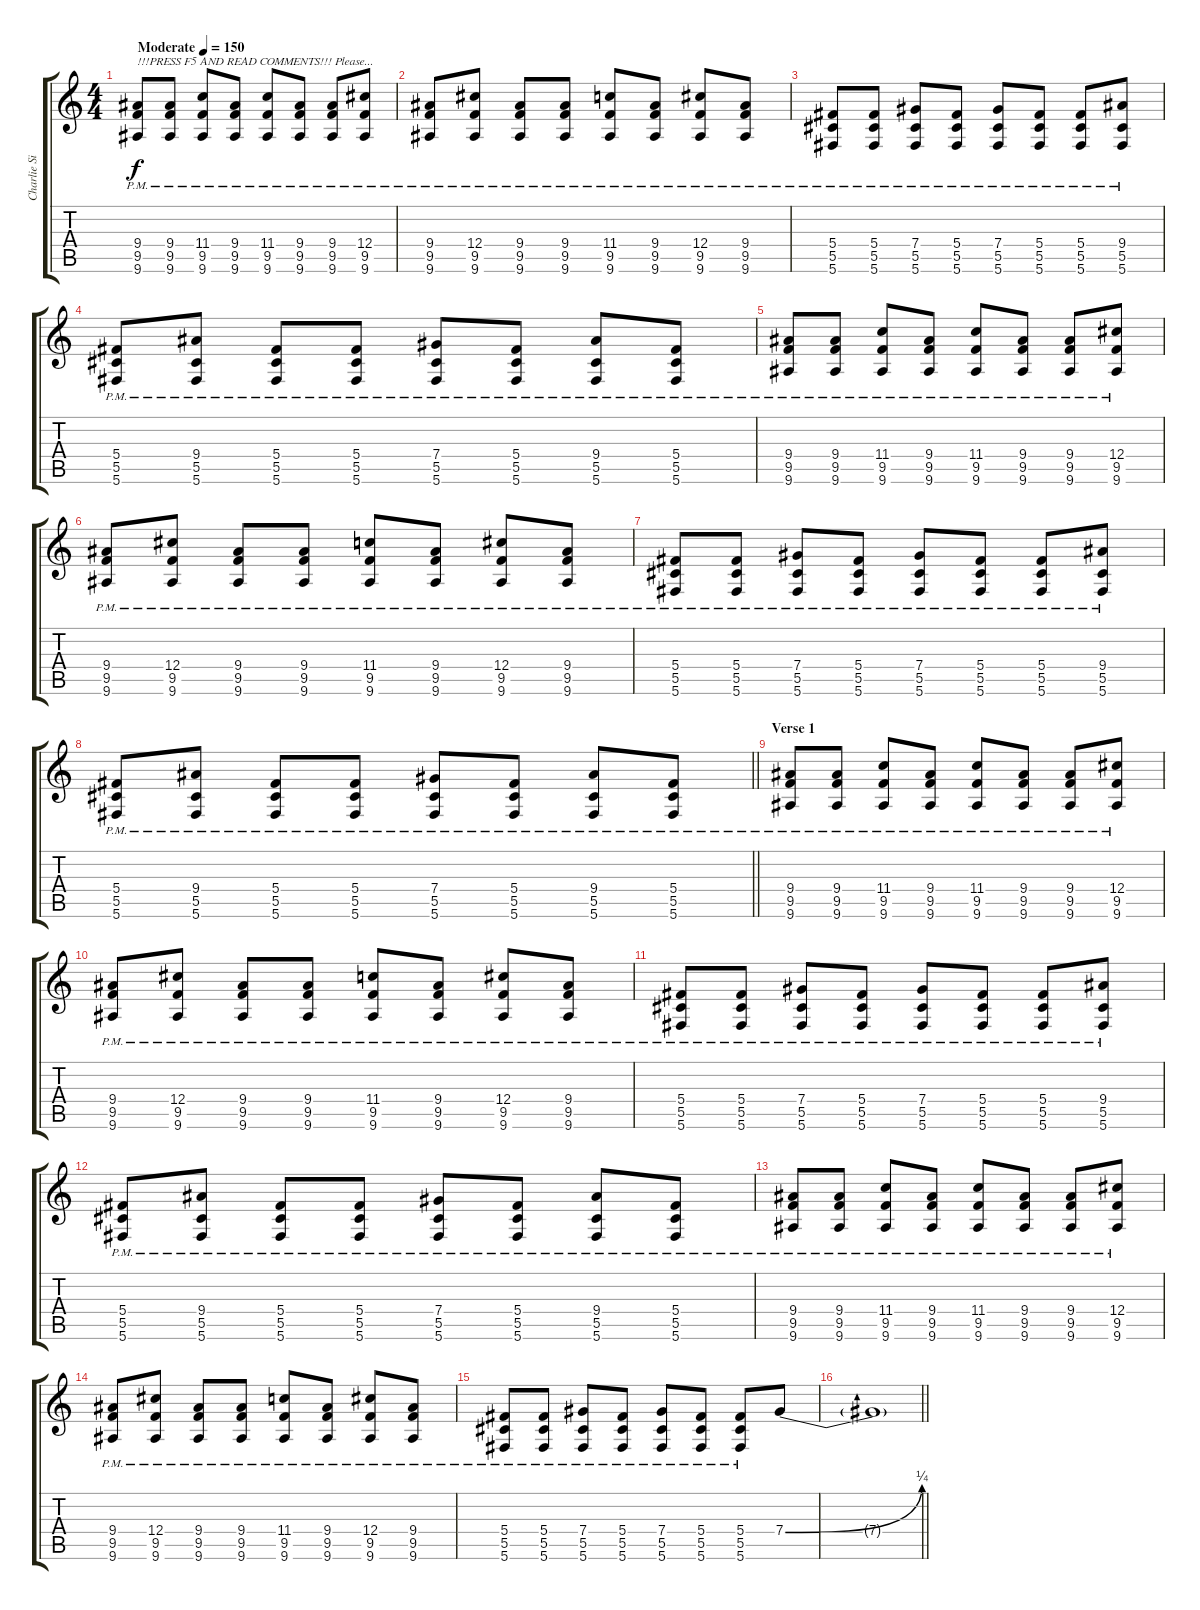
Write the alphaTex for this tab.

\track ("Charlie Simpson" "Charlie Si") {instrument overdrivenguitar}
\staff {score tabs}
\tuning (Eb4 Bb3 Gb3 Db3 Ab2 Db2) {hide}
\ts (4 4)
\tempo (150 "Moderate")
\clef g2
\ks c
(9.4{pm} 9.5{pm} 9.6{pm}).8{txt "!!!PRESS F5 AND READ COMMENTS!!! Please..." dy f instrument overdrivenguitar} (9.4{pm} 9.5{pm} 9.6{pm}).8 (11.4 9.5{pm} 9.6{pm}).8 (9.4{pm} 9.5{pm} 9.6{pm}).8 (11.4 9.5{pm} 9.6{pm}).8 (9.4{pm} 9.5{pm} 9.6{pm}).8 (9.4{pm} 9.5{pm} 9.6{pm}).8 (12.4 9.5{pm} 9.6{pm}).8 |
(9.4{pm} 9.5{pm} 9.6{pm}).8 (12.4 9.5{pm} 9.6{pm}).8 (9.4{pm} 9.5{pm} 9.6{pm}).8 (9.4{pm} 9.5{pm} 9.6{pm}).8 (11.4 9.5{pm} 9.6{pm}).8 (9.4{pm} 9.5{pm} 9.6{pm}).8 (12.4 9.5{pm} 9.6{pm}).8 (9.4{pm} 9.5{pm} 9.6{pm}).8 |
(5.4{pm} 5.5{pm} 5.6{pm}).8 (5.4{pm} 5.5{pm} 5.6{pm}).8 (7.4 5.5{pm} 5.6{pm}).8 (5.4{pm} 5.5{pm} 5.6{pm}).8 (7.4 5.5{pm} 5.6{pm}).8 (5.4{pm} 5.5{pm} 5.6{pm}).8 (5.4{pm} 5.5{pm} 5.6{pm}).8 (9.4 5.5{pm} 5.6{pm}).8 |
(5.4{pm} 5.5{pm} 5.6{pm}).8 (9.4 5.5{pm} 5.6{pm}).8 (5.4{pm} 5.5{pm} 5.6{pm}).8 (5.4{pm} 5.5{pm} 5.6{pm}).8 (7.4 5.5{pm} 5.6{pm}).8 (5.4{pm} 5.5{pm} 5.6{pm}).8 (9.4 5.5{pm} 5.6{pm}).8 (5.4{pm} 5.5{pm} 5.6{pm}).8 |
(9.4{pm} 9.5{pm} 9.6{pm}).8 (9.4{pm} 9.5{pm} 9.6{pm}).8 (11.4 9.5{pm} 9.6{pm}).8 (9.4{pm} 9.5{pm} 9.6{pm}).8 (11.4 9.5{pm} 9.6{pm}).8 (9.4{pm} 9.5{pm} 9.6{pm}).8 (9.4{pm} 9.5{pm} 9.6{pm}).8 (12.4 9.5{pm} 9.6{pm}).8 |
(9.4{pm} 9.5{pm} 9.6{pm}).8 (12.4 9.5{pm} 9.6{pm}).8 (9.4{pm} 9.5{pm} 9.6{pm}).8 (9.4{pm} 9.5{pm} 9.6{pm}).8 (11.4 9.5{pm} 9.6{pm}).8 (9.4{pm} 9.5{pm} 9.6{pm}).8 (12.4 9.5{pm} 9.6{pm}).8 (9.4{pm} 9.5{pm} 9.6{pm}).8 |
(5.4{pm} 5.5{pm} 5.6{pm}).8 (5.4{pm} 5.5{pm} 5.6{pm}).8 (7.4 5.5{pm} 5.6{pm}).8 (5.4{pm} 5.5{pm} 5.6{pm}).8 (7.4 5.5{pm} 5.6{pm}).8 (5.4{pm} 5.5{pm} 5.6{pm}).8 (5.4{pm} 5.5{pm} 5.6{pm}).8 (9.4 5.5{pm} 5.6{pm}).8 |
\barLineRight lightlight
(5.4{pm} 5.5{pm} 5.6{pm}).8 (9.4 5.5{pm} 5.6{pm}).8 (5.4{pm} 5.5{pm} 5.6{pm}).8 (5.4{pm} 5.5{pm} 5.6{pm}).8 (7.4 5.5{pm} 5.6{pm}).8 (5.4{pm} 5.5{pm} 5.6{pm}).8 (9.4 5.5{pm} 5.6{pm}).8 (5.4{pm} 5.5{pm} 5.6{pm}).8 |
\section ("" "Verse 1")
(9.4{pm} 9.5{pm} 9.6{pm}).8 (9.4{pm} 9.5{pm} 9.6{pm}).8 (11.4 9.5{pm} 9.6{pm}).8 (9.4{pm} 9.5{pm} 9.6{pm}).8 (11.4 9.5{pm} 9.6{pm}).8 (9.4{pm} 9.5{pm} 9.6{pm}).8 (9.4{pm} 9.5{pm} 9.6{pm}).8 (12.4 9.5{pm} 9.6{pm}).8 |
(9.4{pm} 9.5{pm} 9.6{pm}).8 (12.4 9.5{pm} 9.6{pm}).8 (9.4{pm} 9.5{pm} 9.6{pm}).8 (9.4{pm} 9.5{pm} 9.6{pm}).8 (11.4 9.5{pm} 9.6{pm}).8 (9.4{pm} 9.5{pm} 9.6{pm}).8 (12.4 9.5{pm} 9.6{pm}).8 (9.4{pm} 9.5{pm} 9.6{pm}).8 |
(5.4{pm} 5.5{pm} 5.6{pm}).8 (5.4{pm} 5.5{pm} 5.6{pm}).8 (7.4 5.5{pm} 5.6{pm}).8 (5.4{pm} 5.5{pm} 5.6{pm}).8 (7.4 5.5{pm} 5.6{pm}).8 (5.4{pm} 5.5{pm} 5.6{pm}).8 (5.4{pm} 5.5{pm} 5.6{pm}).8 (9.4 5.5{pm} 5.6{pm}).8 |
(5.4{pm} 5.5{pm} 5.6{pm}).8 (9.4 5.5{pm} 5.6{pm}).8 (5.4{pm} 5.5{pm} 5.6{pm}).8 (5.4{pm} 5.5{pm} 5.6{pm}).8 (7.4 5.5{pm} 5.6{pm}).8 (5.4{pm} 5.5{pm} 5.6{pm}).8 (9.4 5.5{pm} 5.6{pm}).8 (5.4{pm} 5.5{pm} 5.6{pm}).8 |
(9.4{pm} 9.5{pm} 9.6{pm}).8 (9.4{pm} 9.5{pm} 9.6{pm}).8 (11.4 9.5{pm} 9.6{pm}).8 (9.4{pm} 9.5{pm} 9.6{pm}).8 (11.4 9.5{pm} 9.6{pm}).8 (9.4{pm} 9.5{pm} 9.6{pm}).8 (9.4{pm} 9.5{pm} 9.6{pm}).8 (12.4 9.5{pm} 9.6{pm}).8 |
(9.4{pm} 9.5{pm} 9.6{pm}).8 (12.4 9.5{pm} 9.6{pm}).8 (9.4{pm} 9.5{pm} 9.6{pm}).8 (9.4{pm} 9.5{pm} 9.6{pm}).8 (11.4 9.5{pm} 9.6{pm}).8 (9.4{pm} 9.5{pm} 9.6{pm}).8 (12.4 9.5{pm} 9.6{pm}).8 (9.4{pm} 9.5{pm} 9.6{pm}).8 |
(5.4{pm} 5.5{pm} 5.6{pm}).8 (5.4{pm} 5.5{pm} 5.6{pm}).8 (7.4 5.5{pm} 5.6{pm}).8 (5.4{pm} 5.5{pm} 5.6{pm}).8 (7.4 5.5{pm} 5.6{pm}).8 (5.4{pm} 5.5{pm} 5.6{pm}).8 (5.4{pm} 5.5{pm} 5.6{pm}).8 7.4{be (bend 0 0 60 1)}.8 |
\barLineRight lightlight
7.4{t}.1
